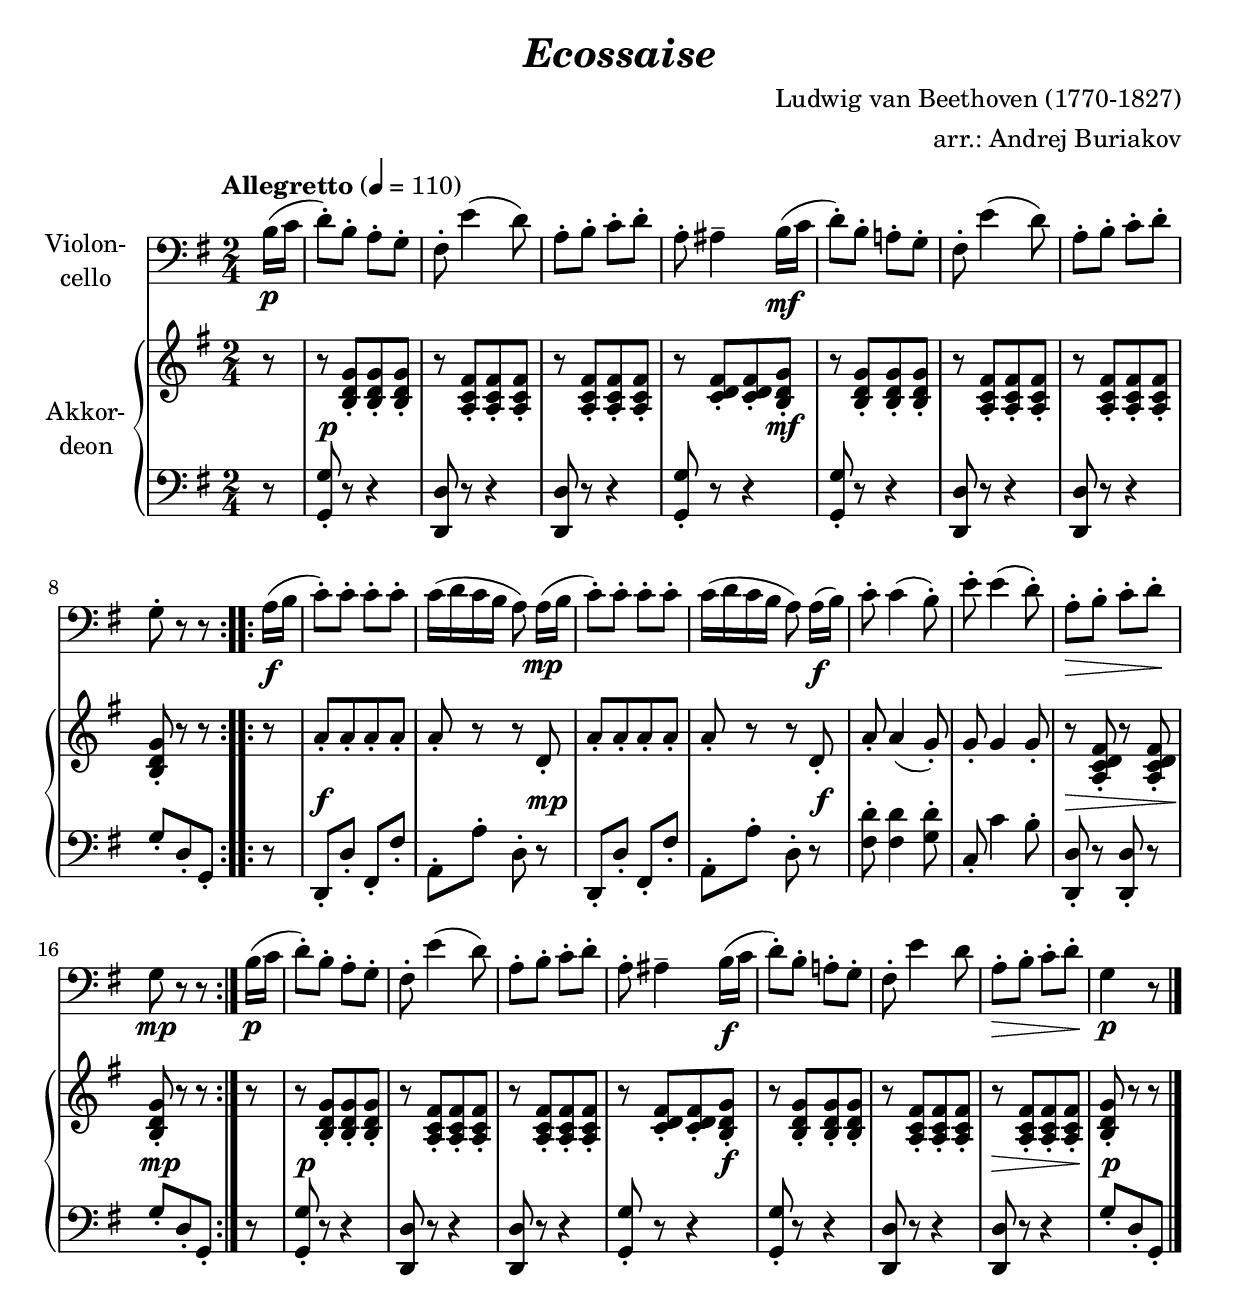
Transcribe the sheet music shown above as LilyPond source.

\version "2.18.2"
\include "deutsch.ly"

#(set-global-staff-size 22)

\header {
  title     = \markup \bold \italic "Ecossaise"
  composer  = "Ludwig van Beethoven (1770-1827)"
  arranger  = "arr.: Andrej Buriakov"
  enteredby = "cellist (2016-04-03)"
%  piece     = ""
}

voiceconsts = {
  \key es \major
  \time 2/4
  \tempo "Allegretto" 4=110
  \numericTimeSignature
%  \compressFullBarRests
  \set tupletSpannerDuration = #(ly:make-moment 1 4)
  % Set default beaming for all staves
%  \set Timing.beamExceptions = #'()
%  \set Timing.baseMoment     = #(ly:make-moment 1 4)
%  \set Timing.beatStructure  = #'(1 1 1 1)
}

mifl= "oboe"
% mist = "string ensemble 1"
mist = "trumpet"
miva = "pizzicato strings"
%miba = "bassoon"
%miba = "drawbar organ"
miba = "trombone"
%miba = "tuba"
% mikl = "harpsichord"
% mikl = "accordion"
mikl = "concertina"

va = \relative c' {
  \voiceconsts
  \clef "bass"

  \partial 8
  \repeat volta 2 {
    g16(\p as
    b8)-. g-. f-. es-.
    d-. c'4( b8)
    f-. g-. as-. b-.
    f-. fis4-- g16(\mf as

    b8)-. g-. f!-. es-.
    d-. c'4( b8)
    f-. g-. as-. b-.
    es,-. r r
  }

  \repeat volta 2 {
    f16(\f g
    as8)-. as-. as-. as-.
    as16( b as g f8) f16([\mp g]
    as8)-. as-. as-. as-.
    as16( b as g f8) f16([\f g])

    as8-. as4( g8)-.
    c-. c4( b8)-.
    f-.\> g-. as-. b-.\!
    es,\mp r r
  }
  g16(\p as

  b8)-. g-. f-. es-.
  d-. c'4( b8)
  f-. g-. as-. b-.
  f-. fis4-- g16(\f as

  b8)-. g-. f!-. es-.
  d-. c'4 b8
  f-.\> g-. as-. b-.\!
  es,4\p r8 \bar "|."
}

vb = \relative c' {
  \voiceconsts
  \clef "treble"

  \partial 8
  \repeat volta 2 {
    r8
    r <g b es>[-. <g b es>-. <g b es>]-.
    r <f as d>[-. <f as d>-. <f as d>]-.
    r <f as d>[-. <f as d>-. <f as d>]-.
    r <as b d>[-. <as b d>-. <g b es>]-.
    
    r <g b es>[-. <g b es>-. <g b es>]-.
    r <f as d>[-. <f as d>-. <f as d>]-.
    r <f as d>[-. <f as d>-. <f as d>]-.
    <g b es>-. r r
  }

  \repeat volta 2 {
    r
    f'[-. f-. f-. f]-.
    f-. r r b,-.
    f'[-. f-. f-. f]-.
    f-. r r b,-.

    f'-. f4( es8)-.
    es-. es4 es8-.
    r <f, as b d>-. r <f as b d>-.
    <g b es>-. r r
  }
  r
  
  r <g b es>[-. <g b es>-. <g b es>]-.
  r <f as d>[-. <f as d>-. <f as d>]-.
  r <f as d>[-. <f as d>-. <f as d>]-.
  r <as b d>[-. <as b d>-. <g b es>]-.
   
  r <g b es>[-. <g b es>-. <g b es>]-.
  r <f as d>[-. <f as d>-. <f as d>]-.
  r <f as d>[-. <f as d>-. <f as d>]-.
  <g b es>-. r r \bar "|."
}

vc = \relative c, {
  \voiceconsts
  \clef "bass"

  \partial 8
  \repeat volta 2 {
    r8
    <es es'>-. r r4
    <b b'>8 r r4
    <b b'>8 r r4
    <es es'>8-. r r4

    <es es'>8-. r r4
    <b b'>8 r r4
    <b b'>8 r r4
    es'8[-. b-. es,]-.
  }

  \repeat volta 2 {
    r

    b-. b'-. d,-. d'-.
    f,-. f'-. b,-. r
    b,-. b'-. d,-. d'-.
    f,-. f'-. b,-. r

    <d b'>-. <d b'>4 <es b'>8-.
    as,-. as'4 g8-.
    <b,, b'>-. r <b b'>-. r
    es'[-. b-. es,]-.
  }
  r
  
  <es es'>-. r r4
  <b b'>8 r r4
  <b b'>8 r r4
  <es es'>8-. r r4

  <es es'>8-. r r4
  <b b'>8 r r4
  <b b'>8 r r4
  es'8[-. b-. es,]-. \bar "|."
}

dy = {
   \partial 8 s8
   s2*3\p
   s4. s8\mf
   s2*4
   s2\f
   s4. s8\mp
   s2
   s4. s8\f
   s2*2
   s4.\> s8\!
   s2\mp
   s2*3\p
   s4. s8\f
   s2*2
   s4.\> s8\!
   s\p
}


music = <<
      \new Staff {
        \set Staff.midiInstrument = \miba
        \set Staff.instrumentName = \markup \center-column { "Violon-" "cello" }
        \transpose es g { \va }
      }

      \new PianoStaff <<
        \set PianoStaff.instrumentName = \markup \center-column { "Akkor-" "deon" }
        \set PianoStaff.midiInstrument = \mikl
        \new Staff {
          \transpose es g { \vb }
        }

        \new Dynamics \dy

        \new Staff {
          \transpose es g { \vc }
        }
        >>
>>

\book {
  \score {
   \music
    \layout {}
  }

  \score {
    \unfoldRepeats \music

    \midi {
      \context {
        \Score
      }
    }
  }
}
